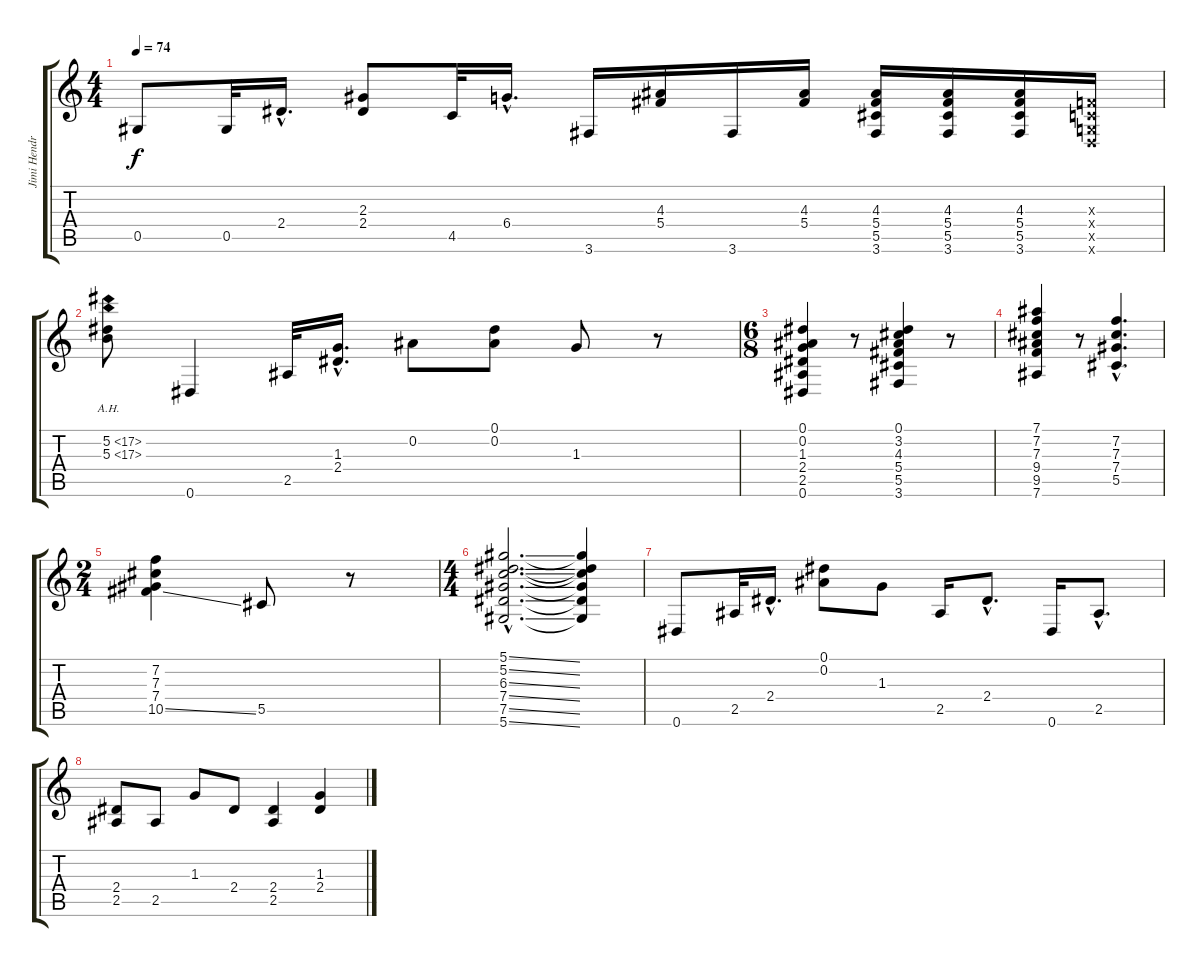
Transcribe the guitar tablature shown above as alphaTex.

\track ("Jimi Hendrix" "Jimi Hendr") {instrument electricguitarclean}
\staff {score tabs}
\tuning (Eb4 Bb3 Gb3 Db3 Ab2 Eb2) {hide}
\ts (4 4)
\tempo 74
\clef g2
\ks c
0.5.8{dy f} 0.5.32 2.4{hac}.16{d} (2.3 2.4).8 4.5.32 6.4{hac}.16{d} 3.6.16 (4.3 5.4).16 3.6.16 (4.3 5.4).16 (4.3 5.4 5.5 3.6).16 (4.3 5.4 5.5 3.6).16 (4.3 5.4 5.5 3.6).16 (-1.3{x} -1.4{x} -1.5{x} -1.6{x}).16 |
(5.2{ah 12} 5.3{ah 12}).8 0.6.4 2.5.32 (1.3{hac} 2.4{hac}).16{d} 0.2.8 (0.1 0.2).8 1.3.8 r.8 |
\ts (6 8)
(0.1 0.2 1.3 2.4 2.5 0.6).4 r.8 (0.1 3.2 4.3 5.4 5.5 3.6).4 r.8 |
(7.1 7.2 7.3 9.4 9.5 7.6).4 r.8 (7.2{hac} 7.3{hac} 7.4{hac} 5.5{hac}).4{d} |
\ts (2 4)
(7.2 7.3 7.4 10.5{ss}).4 5.5.8 r.8 |
\ts (4 4)
(5.1{ss hac} 5.2{ss hac} 6.3{ss hac} 7.4{ss hac} 7.5{ss hac} 5.6{ss hac}).2{d} (5.1{t} 5.2{t} 6.3{t} 7.4{t} 7.5{t} 5.6{t}).4 |
0.6.8 2.5.32 2.4{hac}.16{d} (0.1 0.2).8 1.3.8 2.5.16 2.4{hac}.8{d} 0.6.16 2.5{hac}.8{d} |
(2.4 2.5).8 2.5.8 1.3.8 2.4.8 (2.4 2.5).4 (1.3 2.4).4
